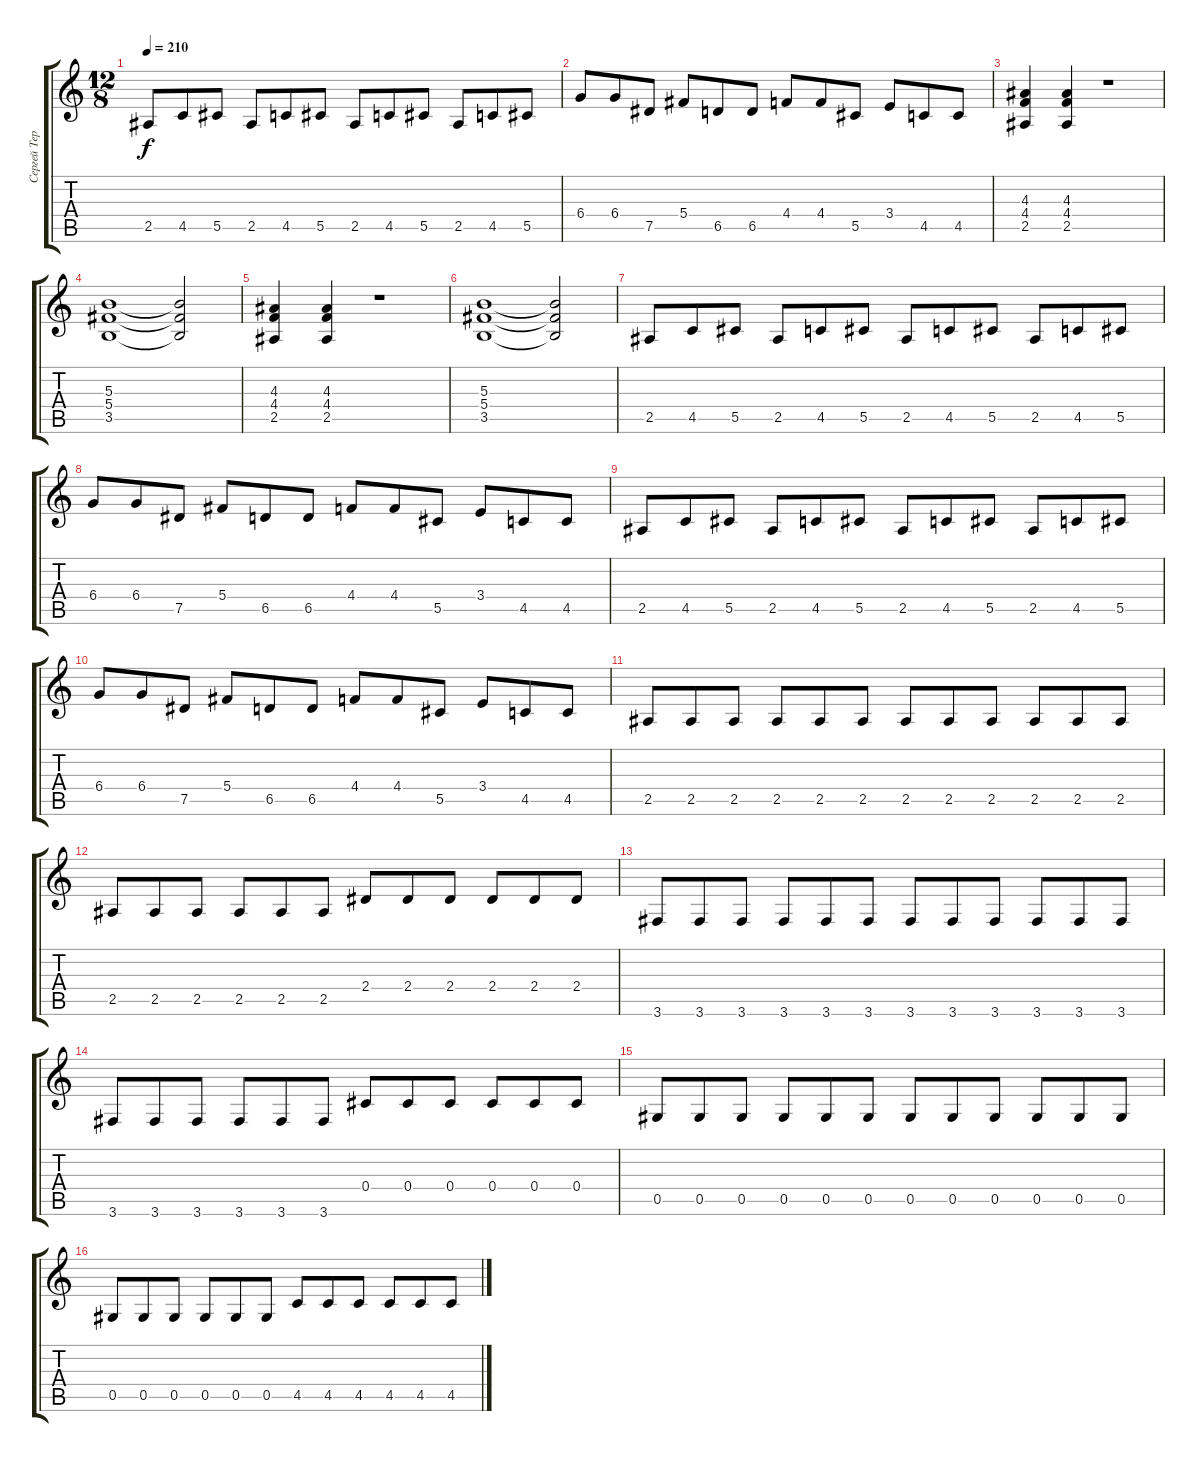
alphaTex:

\track ("Сергей Терентьев" "Сергей Тер") {instrument distortionguitar}
\staff {score tabs}
\tuning (Eb4 Bb3 Gb3 Db3 Ab2 Eb2) {hide}
\ts (12 8)
\tempo 210
\clef g2
\ks c
2.5.8{dy f} 4.5.8 5.5.8 2.5.8 4.5.8 5.5.8 2.5.8 4.5.8 5.5.8 2.5.8 4.5.8 5.5.8 |
6.4.8 6.4.8 7.5.8 5.4.8 6.5.8 6.5.8 4.4.8 4.4.8 5.5.8 3.4.8 4.5.8 4.5.8 |
(4.3 4.4 2.5).4 (4.3 4.4 2.5).4 r.1 |
(5.3 5.4 3.5).1 (5.3{t} 5.4{t} 3.5{t}).2 |
(4.3 4.4 2.5).4 (4.3 4.4 2.5).4 r.1 |
(5.3 5.4 3.5).1 (5.3{t} 5.4{t} 3.5{t}).2 |
2.5.8 4.5.8 5.5.8 2.5.8 4.5.8 5.5.8 2.5.8 4.5.8 5.5.8 2.5.8 4.5.8 5.5.8 |
6.4.8 6.4.8 7.5.8 5.4.8 6.5.8 6.5.8 4.4.8 4.4.8 5.5.8 3.4.8 4.5.8 4.5.8 |
2.5.8 4.5.8 5.5.8 2.5.8 4.5.8 5.5.8 2.5.8 4.5.8 5.5.8 2.5.8 4.5.8 5.5.8 |
6.4.8 6.4.8 7.5.8 5.4.8 6.5.8 6.5.8 4.4.8 4.4.8 5.5.8 3.4.8 4.5.8 4.5.8 |
2.5.8 2.5.8 2.5.8 2.5.8 2.5.8 2.5.8 2.5.8 2.5.8 2.5.8 2.5.8 2.5.8 2.5.8 |
2.5.8 2.5.8 2.5.8 2.5.8 2.5.8 2.5.8 2.4.8 2.4.8 2.4.8 2.4.8 2.4.8 2.4.8 |
3.6.8 3.6.8 3.6.8 3.6.8 3.6.8 3.6.8 3.6.8 3.6.8 3.6.8 3.6.8 3.6.8 3.6.8 |
3.6.8 3.6.8 3.6.8 3.6.8 3.6.8 3.6.8 0.4.8 0.4.8 0.4.8 0.4.8 0.4.8 0.4.8 |
0.5.8 0.5.8 0.5.8 0.5.8 0.5.8 0.5.8 0.5.8 0.5.8 0.5.8 0.5.8 0.5.8 0.5.8 |
0.5.8 0.5.8 0.5.8 0.5.8 0.5.8 0.5.8 4.5.8 4.5.8 4.5.8 4.5.8 4.5.8 4.5.8
